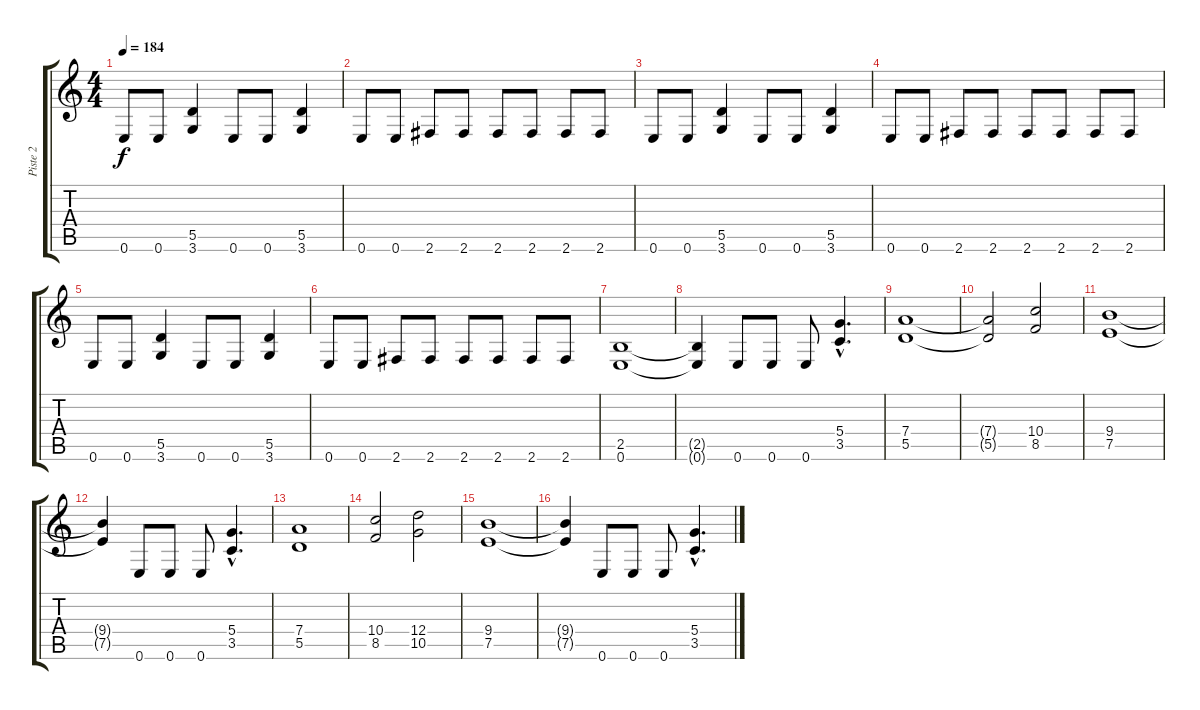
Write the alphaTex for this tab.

\track ("Piste 2" "Piste 2") {instrument overdrivenguitar}
\staff {score tabs}
\tuning (E4 B3 G3 D3 A2 E2) {hide}
\ts (4 4)
\tempo 184
\clef g2
\ks c
0.6.8{dy f} 0.6.8 (5.5 3.6).4 0.6.8 0.6.8 (5.5 3.6).4 |
0.6.8 0.6.8 2.6.8 2.6.8 2.6.8 2.6.8 2.6.8 2.6.8 |
0.6.8 0.6.8 (5.5 3.6).4 0.6.8 0.6.8 (5.5 3.6).4 |
0.6.8 0.6.8 2.6.8 2.6.8 2.6.8 2.6.8 2.6.8 2.6.8 |
0.6.8 0.6.8 (5.5 3.6).4 0.6.8 0.6.8 (5.5 3.6).4 |
0.6.8 0.6.8 2.6.8 2.6.8 2.6.8 2.6.8 2.6.8 2.6.8 |
(2.5 0.6).1 |
(2.5{t} 0.6{t}).4 0.6.8 0.6.8 0.6.8 (5.4{hac} 3.5{hac}).4{d} |
(7.4 5.5).1 |
(7.4{t} 5.5{t}).2 (10.4 8.5).2 |
(9.4 7.5).1 |
(9.4{t} 7.5{t}).4 0.6.8 0.6.8 0.6.8 (5.4{hac} 3.5{hac}).4{d} |
(7.4 5.5).1 |
(10.4 8.5).2 (12.4 10.5).2 |
(9.4 7.5).1 |
(9.4{t} 7.5{t}).4 0.6.8 0.6.8 0.6.8 (5.4{hac} 3.5{hac}).4{d}
